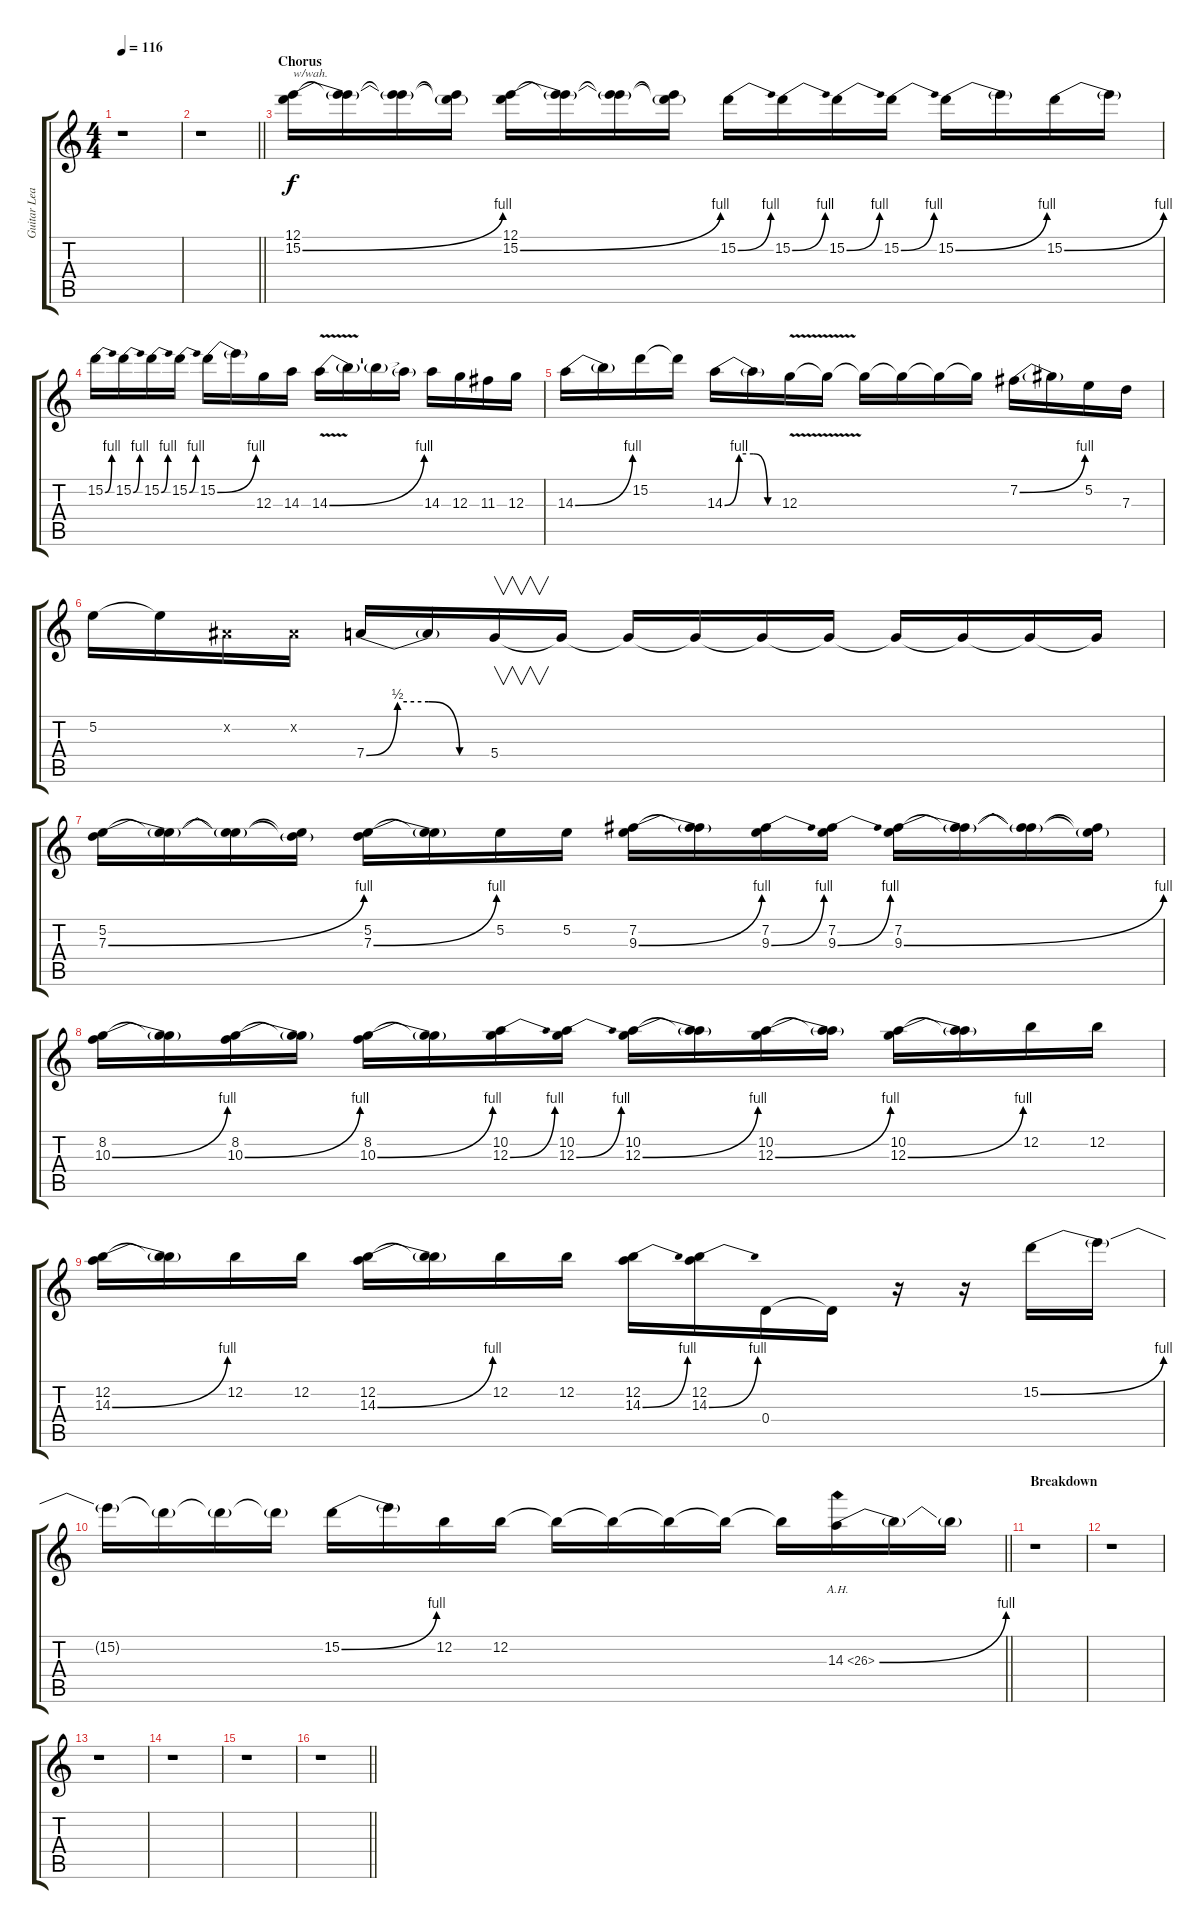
\track ("Guitar Lead" "Guitar Lea") {instrument distortionguitar}
\staff {score tabs}
\tuning (E4 B3 G3 D3 A2 E2) {hide}
\ts (4 4)
\tempo 116
\clef g2
\ks c
r.1{dy f} |
\barLineRight lightlight
r.1 |
\section ("" "Chorus")
(12.1 15.2{be (bend 0 0 60 4)}).16{txt "w/wah."} (12.1{t} 15.2{t}).16 (12.1{t} 15.2{t}).16 (12.1{t} 15.2{t}).16 (12.1 15.2{be (bend 0 0 60 4)}).16 (12.1{t} 15.2{t}).16 (12.1{t} 15.2{t}).16 (12.1{t} 15.2{t}).16 15.2{be (bend 0 0 60 4)}.16 15.2{be (bend 0 0 60 4)}.16 15.2{be (bend 0 0 60 4)}.16 15.2{be (bend 0 0 60 4)}.16 15.2{be (bend 0 0 60 4)}.16 15.2{t}.16 15.2{be (bend 0 0 60 4)}.16 15.2{t}.16 |
15.2{be (bend 0 0 60 4)}.16 15.2{be (bend 0 0 60 4)}.16 15.2{be (bend 0 0 60 4)}.16 15.2{be (bend 0 0 60 4)}.16 15.2{be (bend 0 0 60 4)}.16 15.2{t}.16 12.3.16 14.3.16 14.3{be (bend 0 0 60 4) v}.16 14.3{t}.16 14.3{t}.16 14.3{t}.16 14.3.16 12.3.16 11.3.16 12.3.16 |
14.3{be (bend 0 0 60 4)}.16 14.3{t}.16 15.2.16 15.2{t}.16 14.3{be (custom 0 0 15 4 30 4 45 0 60 0)}.16 14.3{t}.16 12.3{v}.16 12.3{t}.16 12.3{t}.16 12.3{t}.16 12.3{t}.16 12.3{t}.16 7.2{be (bend 0 0 60 4)}.16 7.2{t}.16 5.2.16 7.3.16 |
5.2.16 5.2{t}.16 -1.2{x}.16 -1.2{x}.16 7.4{be (custom 0 0 15 2 30 2 45 0 60 0)}.16 7.4{t}.16 5.4.16{v} 5.4{t}.16 5.4{t}.16 5.4{t}.16 5.4{t}.16 5.4{t}.16 5.4{t}.16 5.4{t}.16 5.4{t}.16 5.4{t}.16 |
(5.2 7.3{be (bend 0 0 60 4)}).16 (5.2{t} 7.3{t}).16 (5.2{t} 7.3{t}).16 (5.2{t} 7.3{t}).16 (5.2 7.3{be (bend 0 0 60 4)}).16 (5.2{t} 7.3{t}).16 5.2.16 5.2.16 (7.2 9.3{be (bend 0 0 60 4)}).16 (7.2{t} 9.3{t}).16 (7.2 9.3{be (bend 0 0 60 4)}).16 (7.2 9.3{be (bend 0 0 60 4)}).16 (7.2 9.3{be (bend 0 0 60 4)}).16 (7.2{t} 9.3{t}).16 (7.2{t} 9.3{t}).16 (7.2{t} 9.3{t}).16 |
(8.2 10.3{be (bend 0 0 60 4)}).16 (8.2{t} 10.3{t}).16 (8.2 10.3{be (bend 0 0 60 4)}).16 (8.2{t} 10.3{t}).16 (8.2 10.3{be (bend 0 0 60 4)}).16 (8.2{t} 10.3{t}).16 (10.2 12.3{be (bend 0 0 60 4)}).16 (10.2 12.3{be (bend 0 0 60 4)}).16 (10.2 12.3{be (bend 0 0 60 4)}).16 (10.2{t} 12.3{t}).16 (10.2 12.3{be (bend 0 0 60 4)}).16 (10.2{t} 12.3{t}).16 (10.2 12.3{be (bend 0 0 60 4)}).16 (10.2{t} 12.3{t}).16 12.2.16 12.2.16 |
(12.2 14.3{be (bend 0 0 60 4)}).16 (12.2{t} 14.3{t}).16 12.2.16 12.2.16 (12.2 14.3{be (bend 0 0 60 4)}).16 (12.2{t} 14.3{t}).16 12.2.16 12.2.16 (12.2 14.3{be (bend 0 0 60 4)}).16 (12.2 14.3{be (bend 0 0 60 4)}).16 0.4.16 0.4{t}.16 r.16 r.16 15.2{be (bend 0 0 60 4)}.16 15.2{t}.16 |
\barLineRight lightlight
15.2{t}.16 15.2{t}.16 15.2{t}.16 15.2{t}.16 15.2{be (bend 0 0 60 4)}.16 15.2{t}.16 12.2.16 12.2.16 12.2{t}.16 12.2{t}.16 12.2{t}.16 12.2{t}.16 12.2{t}.16 14.3{be (bend 0 0 60 4) ah 12}.16 14.3{t}.16 14.3{t}.16 |
\section ("" "Breakdown")
r.1 |
r.1 |
r.1 |
r.1 |
r.1 |
\barLineRight lightlight
r.1
